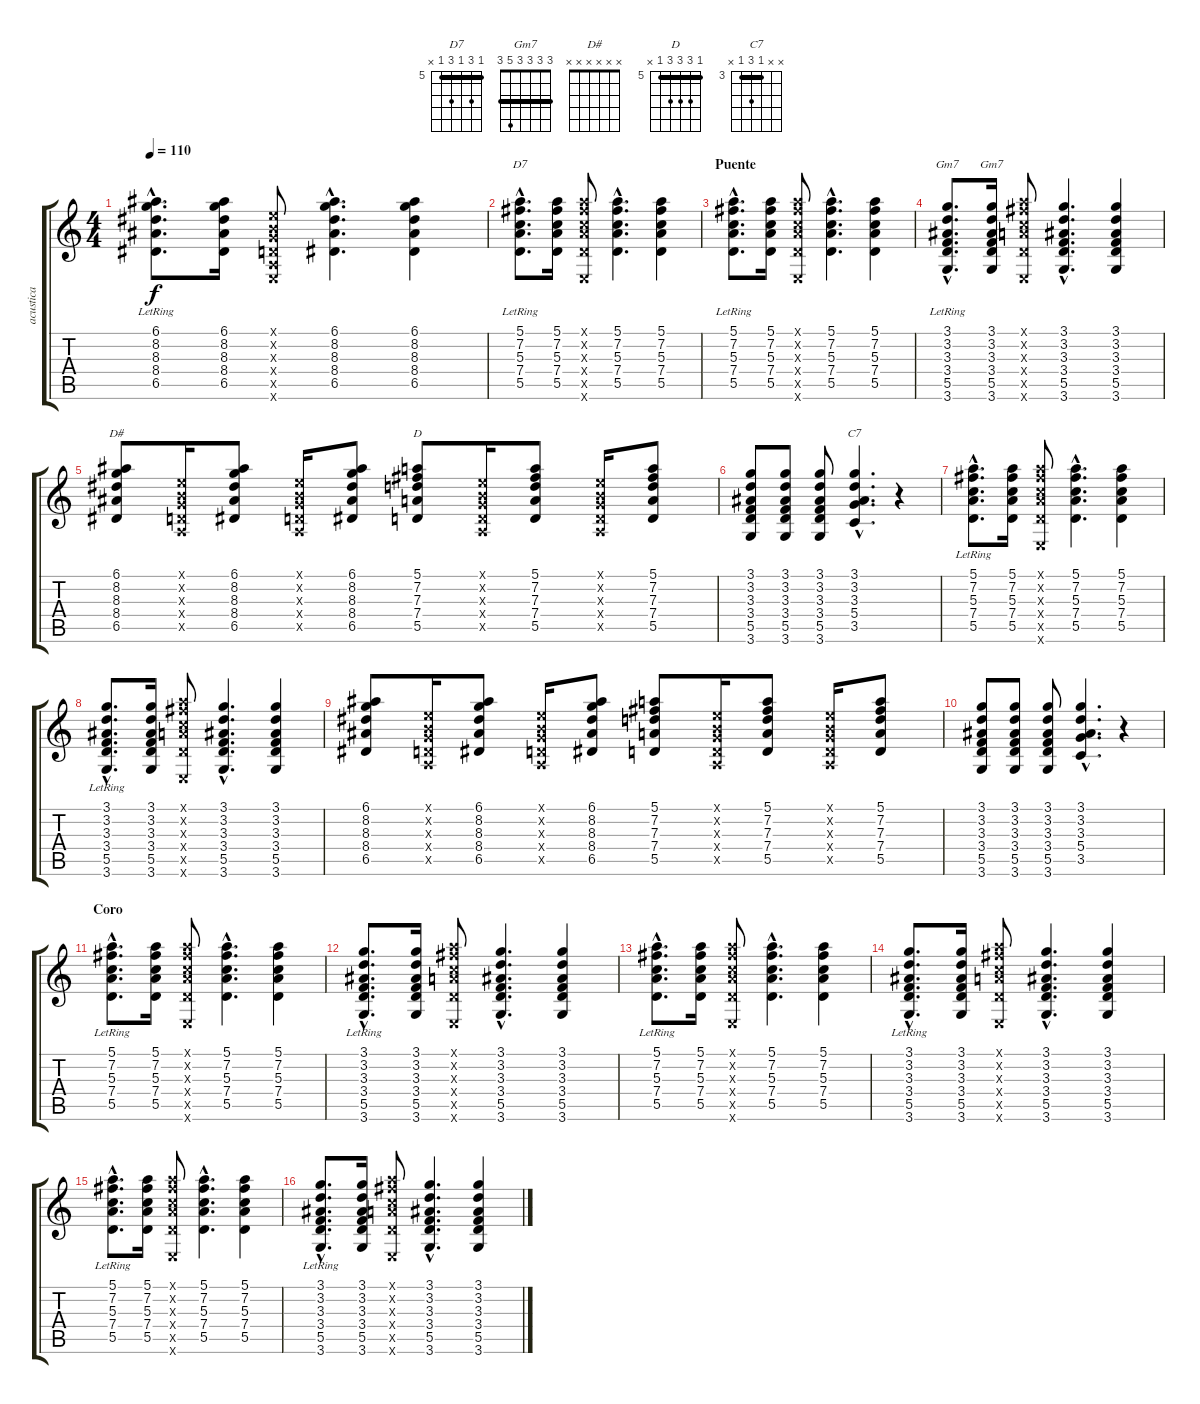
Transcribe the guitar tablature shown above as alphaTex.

\track ("acustica" "acustica") {instrument acousticguitarnylon}
\staff {score tabs}
\tuning (E4 B3 G3 D3 A2 E2) {hide}
\chord ("D7" 5 7 5 7 5 x) {firstfret 5 barre 5}
\chord ("Gm7" x x x x x x) {firstfret 0}
\chord ("Gm7" 3 3 3 3 5 3) {barre 3}
\chord ("D#" x x x x x x) {firstfret 0}
\chord ("D" 5 7 7 7 5 x) {firstfret 5 barre 5}
\chord ("C7" x x 3 5 3 x) {firstfret 3 barre 3}
\ts (4 4)
\tempo 110
\clef g2
\ks c
(6.1{hac lr} 8.2{hac lr} 8.3{hac lr} 8.4{hac lr} 6.5{hac lr}).8{d dy f} (6.1 8.2 8.3 8.4 6.5).16 (0.1{x} 0.2{x} 0.3{x} 0.4{x} 0.5{x} 0.6{x}).8 (6.1{hac} 8.2{hac} 8.3{hac} 8.4{hac} 6.5{hac}).4{d} (6.1 8.2 8.3 8.4 6.5).4 |
(5.1{hac lr} 7.2{hac lr} 5.3{hac lr} 7.4{hac lr} 5.5{hac lr}).8{d ch "D7"} (5.1 7.2 5.3 7.4 5.5).16 (5.1{x} 7.2{x} 5.3{x} 7.4{x} 5.5{x} 0.6{x}).8 (5.1{hac} 7.2{hac} 5.3{hac} 7.4{hac} 5.5{hac}).4{d} (5.1 7.2 5.3 7.4 5.5).4 |
\section ("" "Puente")
(5.1{hac lr} 7.2{hac lr} 5.3{hac lr} 7.4{hac lr} 5.5{hac lr}).8{d} (5.1 7.2 5.3 7.4 5.5).16 (5.1{x} 7.2{x} 5.3{x} 7.4{x} 5.5{x} 0.6{x}).8 (5.1{hac} 7.2{hac} 5.3{hac} 7.4{hac} 5.5{hac}).4{d} (5.1 7.2 5.3 7.4 5.5).4 |
(3.1{hac lr} 3.2{hac lr} 3.3{hac lr} 3.4{hac lr} 5.5{hac lr} 3.6{hac}).8{d ch "Gm7"} (3.1 3.2 3.3 3.4 5.5 3.6).16{ch "Gm7"} (5.1{x} 7.2{x} 5.3{x} 7.4{x} 5.5{x} 0.6{x}).8 (3.1{hac} 3.2{hac} 3.3{hac} 3.4{hac} 5.5{hac} 3.6{hac}).4{d} (3.1 3.2 3.3 3.4 5.5 3.6).4 |
(6.1 8.2 8.3 8.4 6.5).8{ch "D#"} (0.1{x} 0.2{x} 0.3{x} 0.4{x} 0.5{x}).16 (6.1 8.2 8.3 8.4 6.5).8 (0.1{x} 0.2{x} 0.3{x} 0.4{x} 0.5{x}).16 (6.1 8.2 8.3 8.4 6.5).8 (5.1 7.2 7.3 7.4 5.5).8{ch "D"} (0.1{x} 0.2{x} 0.3{x} 0.4{x} 0.5{x}).16 (5.1 7.2 7.3 7.4 5.5).8 (0.1{x} 0.2{x} 0.3{x} 0.4{x} 0.5{x}).16 (5.1 7.2 7.3 7.4 5.5).8 |
(3.1 3.2 3.3 3.4 5.5 3.6).8 (3.1 3.2 3.3 3.4 5.5 3.6).8 (3.1 3.2 3.3 3.4 5.5 3.6).8 (3.1{hac} 3.2{hac} 3.3{hac} 5.4{hac} 3.5{hac}).4{d ch "C7"} r.4 |
(5.1{hac lr} 7.2{hac lr} 5.3{hac lr} 7.4{hac lr} 5.5{hac lr}).8{d} (5.1 7.2 5.3 7.4 5.5).16 (5.1{x} 7.2{x} 5.3{x} 7.4{x} 5.5{x} 0.6{x}).8 (5.1{hac} 7.2{hac} 5.3{hac} 7.4{hac} 5.5{hac}).4{d} (5.1 7.2 5.3 7.4 5.5).4 |
(3.1{hac lr} 3.2{hac lr} 3.3{hac lr} 3.4{hac lr} 5.5{hac lr} 3.6{hac}).8{d} (3.1 3.2 3.3 3.4 5.5 3.6).16 (5.1{x} 7.2{x} 5.3{x} 7.4{x} 5.5{x} 0.6{x}).8 (3.1{hac} 3.2{hac} 3.3{hac} 3.4{hac} 5.5{hac} 3.6{hac}).4{d} (3.1 3.2 3.3 3.4 5.5 3.6).4 |
(6.1 8.2 8.3 8.4 6.5).8 (0.1{x} 0.2{x} 0.3{x} 0.4{x} 0.5{x}).16 (6.1 8.2 8.3 8.4 6.5).8 (0.1{x} 0.2{x} 0.3{x} 0.4{x} 0.5{x}).16 (6.1 8.2 8.3 8.4 6.5).8 (5.1 7.2 7.3 7.4 5.5).8 (0.1{x} 0.2{x} 0.3{x} 0.4{x} 0.5{x}).16 (5.1 7.2 7.3 7.4 5.5).8 (0.1{x} 0.2{x} 0.3{x} 0.4{x} 0.5{x}).16 (5.1 7.2 7.3 7.4 5.5).8 |
(3.1 3.2 3.3 3.4 5.5 3.6).8 (3.1 3.2 3.3 3.4 5.5 3.6).8 (3.1 3.2 3.3 3.4 5.5 3.6).8 (3.1{hac} 3.2{hac} 3.3{hac} 5.4{hac} 3.5{hac}).4{d} r.4 |
\section ("" "Coro")
(5.1{hac lr} 7.2{hac lr} 5.3{hac lr} 7.4{hac lr} 5.5{hac lr}).8{d} (5.1 7.2 5.3 7.4 5.5).16 (5.1{x} 7.2{x} 5.3{x} 7.4{x} 5.5{x} 0.6{x}).8 (5.1{hac} 7.2{hac} 5.3{hac} 7.4{hac} 5.5{hac}).4{d} (5.1 7.2 5.3 7.4 5.5).4 |
(3.1{hac lr} 3.2{hac lr} 3.3{hac lr} 3.4{hac lr} 5.5{hac lr} 3.6{hac}).8{d} (3.1 3.2 3.3 3.4 5.5 3.6).16 (5.1{x} 7.2{x} 5.3{x} 7.4{x} 5.5{x} 0.6{x}).8 (3.1{hac} 3.2{hac} 3.3{hac} 3.4{hac} 5.5{hac} 3.6{hac}).4{d} (3.1 3.2 3.3 3.4 5.5 3.6).4 |
(5.1{hac lr} 7.2{hac lr} 5.3{hac lr} 7.4{hac lr} 5.5{hac lr}).8{d} (5.1 7.2 5.3 7.4 5.5).16 (5.1{x} 7.2{x} 5.3{x} 7.4{x} 5.5{x} 0.6{x}).8 (5.1{hac} 7.2{hac} 5.3{hac} 7.4{hac} 5.5{hac}).4{d} (5.1 7.2 5.3 7.4 5.5).4 |
(3.1{hac lr} 3.2{hac lr} 3.3{hac lr} 3.4{hac lr} 5.5{hac lr} 3.6{hac}).8{d} (3.1 3.2 3.3 3.4 5.5 3.6).16 (5.1{x} 7.2{x} 5.3{x} 7.4{x} 5.5{x} 0.6{x}).8 (3.1{hac} 3.2{hac} 3.3{hac} 3.4{hac} 5.5{hac} 3.6{hac}).4{d} (3.1 3.2 3.3 3.4 5.5 3.6).4 |
(5.1{hac lr} 7.2{hac lr} 5.3{hac lr} 7.4{hac lr} 5.5{hac lr}).8{d} (5.1 7.2 5.3 7.4 5.5).16 (5.1{x} 7.2{x} 5.3{x} 7.4{x} 5.5{x} 0.6{x}).8 (5.1{hac} 7.2{hac} 5.3{hac} 7.4{hac} 5.5{hac}).4{d} (5.1 7.2 5.3 7.4 5.5).4 |
(3.1{hac lr} 3.2{hac lr} 3.3{hac lr} 3.4{hac lr} 5.5{hac lr} 3.6{hac}).8{d} (3.1 3.2 3.3 3.4 5.5 3.6).16 (5.1{x} 7.2{x} 5.3{x} 7.4{x} 5.5{x} 0.6{x}).8 (3.1{hac} 3.2{hac} 3.3{hac} 3.4{hac} 5.5{hac} 3.6{hac}).4{d} (3.1 3.2 3.3 3.4 5.5 3.6).4
